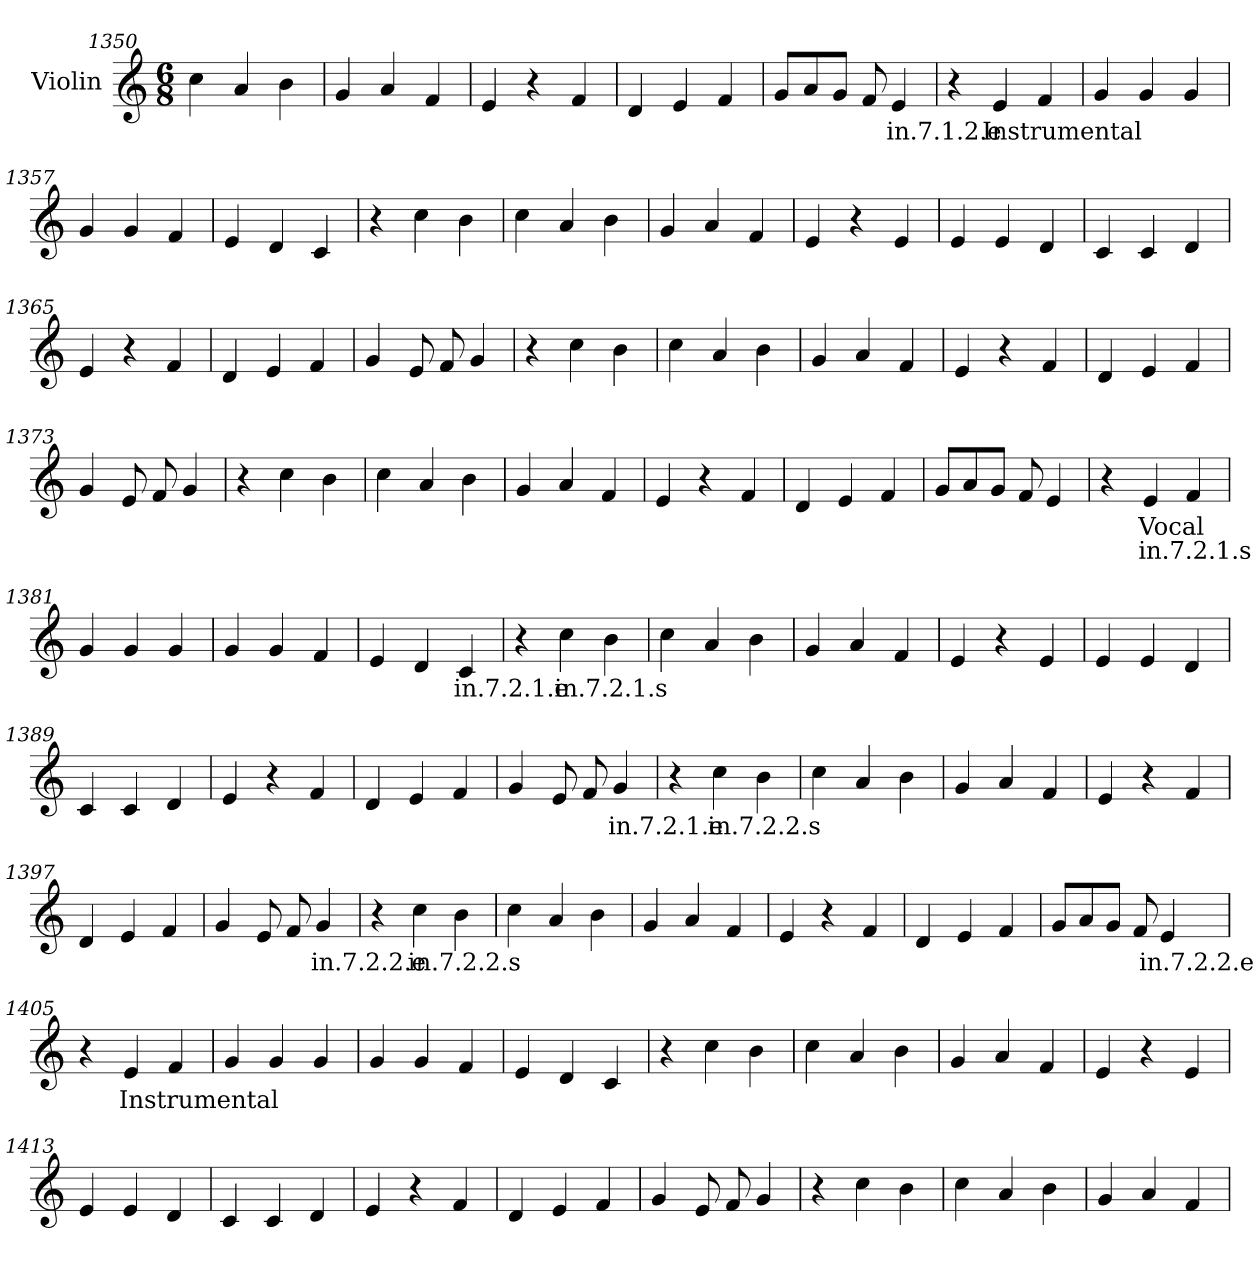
**kern	**text	**text
*part1	*part1	*part1
*staff1	*staff1	*staff1
*I"Violin	*	*
*clefG2	*	*
*k[]	*	*
*M6/8	*	*
=1350	=1350	=1350
4cc\	.	.
4a/	.	.
4b\	.	.
=1351	=1351	=1351
4g/	.	.
4a/	.	.
4f/	.	.
=1352	=1352	=1352
4e/	.	.
4r	.	.
4f/	.	.
=1353	=1353	=1353
4d/	.	.
4e/	.	.
4f/	.	.
!!LO:LB:g=z
=1354	=1354	=1354
8g/L	.	.
8a/	.	.
8g/J	.	.
8f/	.	.
!	!LO:LY:b	!
4e/	in.7.1.2.e	.
=1355	=1355	=1355
4r	.	.
!	!LO:LY:b	!
4e/	Instrumental	.
4f/	.	.
=1356	=1356	=1356
4g/	.	.
4g/	.	.
4g/	.	.
=1357	=1357	=1357
4g/	.	.
4g/	.	.
4f/	.	.
=1358	=1358	=1358
4e/	.	.
4d/	.	.
4c/	.	.
=1359	=1359	=1359
4r	.	.
4cc\	.	.
4b\	.	.
=1360	=1360	=1360
4cc\	.	.
4a/	.	.
4b\	.	.
!!LO:LB:g=z
=1361	=1361	=1361
4g/	.	.
4a/	.	.
4f/	.	.
=1362	=1362	=1362
4e/	.	.
4r	.	.
4e/	.	.
=1363	=1363	=1363
4e/	.	.
4e/	.	.
4d/	.	.
=1364	=1364	=1364
4c/	.	.
4c/	.	.
4d/	.	.
=1365	=1365	=1365
4e/	.	.
4r	.	.
4f/	.	.
=1366	=1366	=1366
4d/	.	.
4e/	.	.
4f/	.	.
=1367	=1367	=1367
4g/	.	.
8e/	.	.
8f/	.	.
4g/	.	.
!!LO:PB:g=z
=1368	=1368	=1368
4r	.	.
4cc\	.	.
4b\	.	.
=1369	=1369	=1369
4cc\	.	.
4a/	.	.
4b\	.	.
=1370	=1370	=1370
4g/	.	.
4a/	.	.
4f/	.	.
=1371	=1371	=1371
4e/	.	.
4r	.	.
4f/	.	.
=1372	=1372	=1372
4d/	.	.
4e/	.	.
4f/	.	.
=1373	=1373	=1373
4g/	.	.
8e/	.	.
8f/	.	.
4g/	.	.
=1374	=1374	=1374
4r	.	.
4cc\	.	.
4b\	.	.
!!LO:LB:g=z
=1375	=1375	=1375
4cc\	.	.
4a/	.	.
4b\	.	.
=1376	=1376	=1376
4g/	.	.
4a/	.	.
4f/	.	.
=1377	=1377	=1377
4e/	.	.
4r	.	.
4f/	.	.
=1378	=1378	=1378
4d/	.	.
4e/	.	.
4f/	.	.
=1379	=1379	=1379
8g/L	.	.
8a/	.	.
8g/J	.	.
8f/	.	.
4e/	.	.
=1380	=1380	=1380
4r	.	.
!	!LO:LY:b	!LO:LY:b
4e/	Vocal	in.7.2.1.s
4f/	.	.
=1381	=1381	=1381
4g/	.	.
4g/	.	.
4g/	.	.
!!LO:LB:g=z
=1382	=1382	=1382
4g/	.	.
4g/	.	.
4f/	.	.
=1383	=1383	=1383
4e/	.	.
4d/	.	.
!	!LO:LY:b	!
4c/	in.7.2.1.e	.
=1384	=1384	=1384
4r	.	.
!	!LO:LY:b	!
4cc\	in.7.2.1.s	.
4b\	.	.
=1385	=1385	=1385
4cc\	.	.
4a/	.	.
4b\	.	.
=1386	=1386	=1386
4g/	.	.
4a/	.	.
4f/	.	.
=1387	=1387	=1387
4e/	.	.
4r	.	.
4e/	.	.
=1388	=1388	=1388
4e/	.	.
4e/	.	.
4d/	.	.
!!LO:LB:g=z
=1389	=1389	=1389
4c/	.	.
4c/	.	.
4d/	.	.
=1390	=1390	=1390
4e/	.	.
4r	.	.
4f/	.	.
=1391	=1391	=1391
4d/	.	.
4e/	.	.
4f/	.	.
=1392	=1392	=1392
4g/	.	.
8e/	.	.
8f/	.	.
!	!LO:LY:b	!
4g/	in.7.2.1.e	.
=1393	=1393	=1393
4r	.	.
!	!LO:LY:b	!
4cc\	in.7.2.2.s	.
4b\	.	.
=1394	=1394	=1394
4cc\	.	.
4a/	.	.
4b\	.	.
=1395	=1395	=1395
4g/	.	.
4a/	.	.
4f/	.	.
!!LO:LB:g=z
=1396	=1396	=1396
4e/	.	.
4r	.	.
4f/	.	.
=1397	=1397	=1397
4d/	.	.
4e/	.	.
4f/	.	.
=1398	=1398	=1398
4g/	.	.
8e/	.	.
8f/	.	.
!	!LO:LY:b	!
4g/	in.7.2.2.e	.
=1399	=1399	=1399
4r	.	.
!	!LO:LY:b	!
4cc\	in.7.2.2.s	.
4b\	.	.
=1400	=1400	=1400
4cc\	.	.
4a/	.	.
4b\	.	.
=1401	=1401	=1401
4g/	.	.
4a/	.	.
4f/	.	.
=1402	=1402	=1402
4e/	.	.
4r	.	.
4f/	.	.
!!LO:LB:g=z
=1403	=1403	=1403
4d/	.	.
4e/	.	.
4f/	.	.
=1404	=1404	=1404
8g/L	.	.
8a/	.	.
8g/J	.	.
8f/	.	.
!	!LO:LY:b	!
4e/	in.7.2.2.e	.
=1405	=1405	=1405
4r	.	.
!	!LO:LY:b	!
4e/	Instrumental	.
4f/	.	.
=1406	=1406	=1406
4g/	.	.
4g/	.	.
4g/	.	.
=1407	=1407	=1407
4g/	.	.
4g/	.	.
4f/	.	.
=1408	=1408	=1408
4e/	.	.
4d/	.	.
4c/	.	.
=1409	=1409	=1409
4r	.	.
4cc\	.	.
4b\	.	.
!!LO:LB:g=z
=1410	=1410	=1410
4cc\	.	.
4a/	.	.
4b\	.	.
=1411	=1411	=1411
4g/	.	.
4a/	.	.
4f/	.	.
=1412	=1412	=1412
4e/	.	.
4r	.	.
4e/	.	.
=1413	=1413	=1413
4e/	.	.
4e/	.	.
4d/	.	.
=1414	=1414	=1414
4c/	.	.
4c/	.	.
4d/	.	.
=1415	=1415	=1415
4e/	.	.
4r	.	.
4f/	.	.
=1416	=1416	=1416
4d/	.	.
4e/	.	.
4f/	.	.
!!LO:LB:g=z
=1417	=1417	=1417
4g/	.	.
8e/	.	.
8f/	.	.
4g/	.	.
=1418	=1418	=1418
4r	.	.
4cc\	.	.
4b\	.	.
=1419	=1419	=1419
4cc\	.	.
4a/	.	.
4b\	.	.
=1420	=1420	=1420
4g/	.	.
4a/	.	.
4f/	.	.
=	=	=
*-	*-	*-
